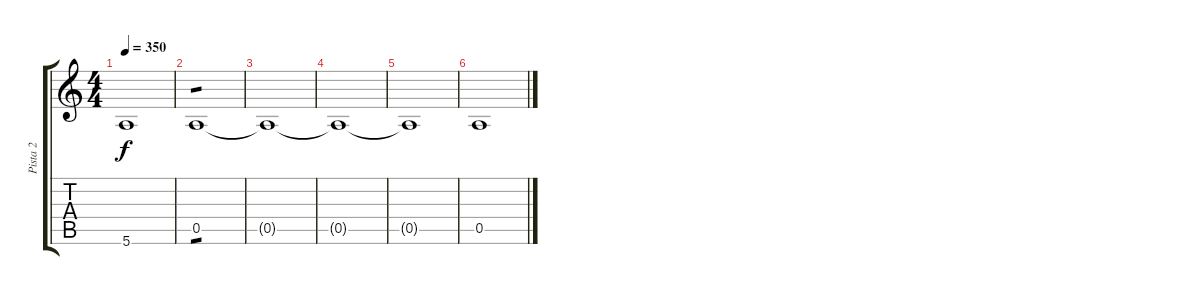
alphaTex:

\track ("Pista 2" "Pista 2") {instrument electricbasspick}
\staff {score tabs}
\tuning (E4 B3 G3 D3 A2 E2) {hide}
\ts (4 4)
\tempo 350
\clef g2
\ks c
5.6.1{dy f} |
0.5.1{tp 1} |
0.5{t}.1 |
0.5{t}.1 |
0.5{t}.1 |
0.5.1
